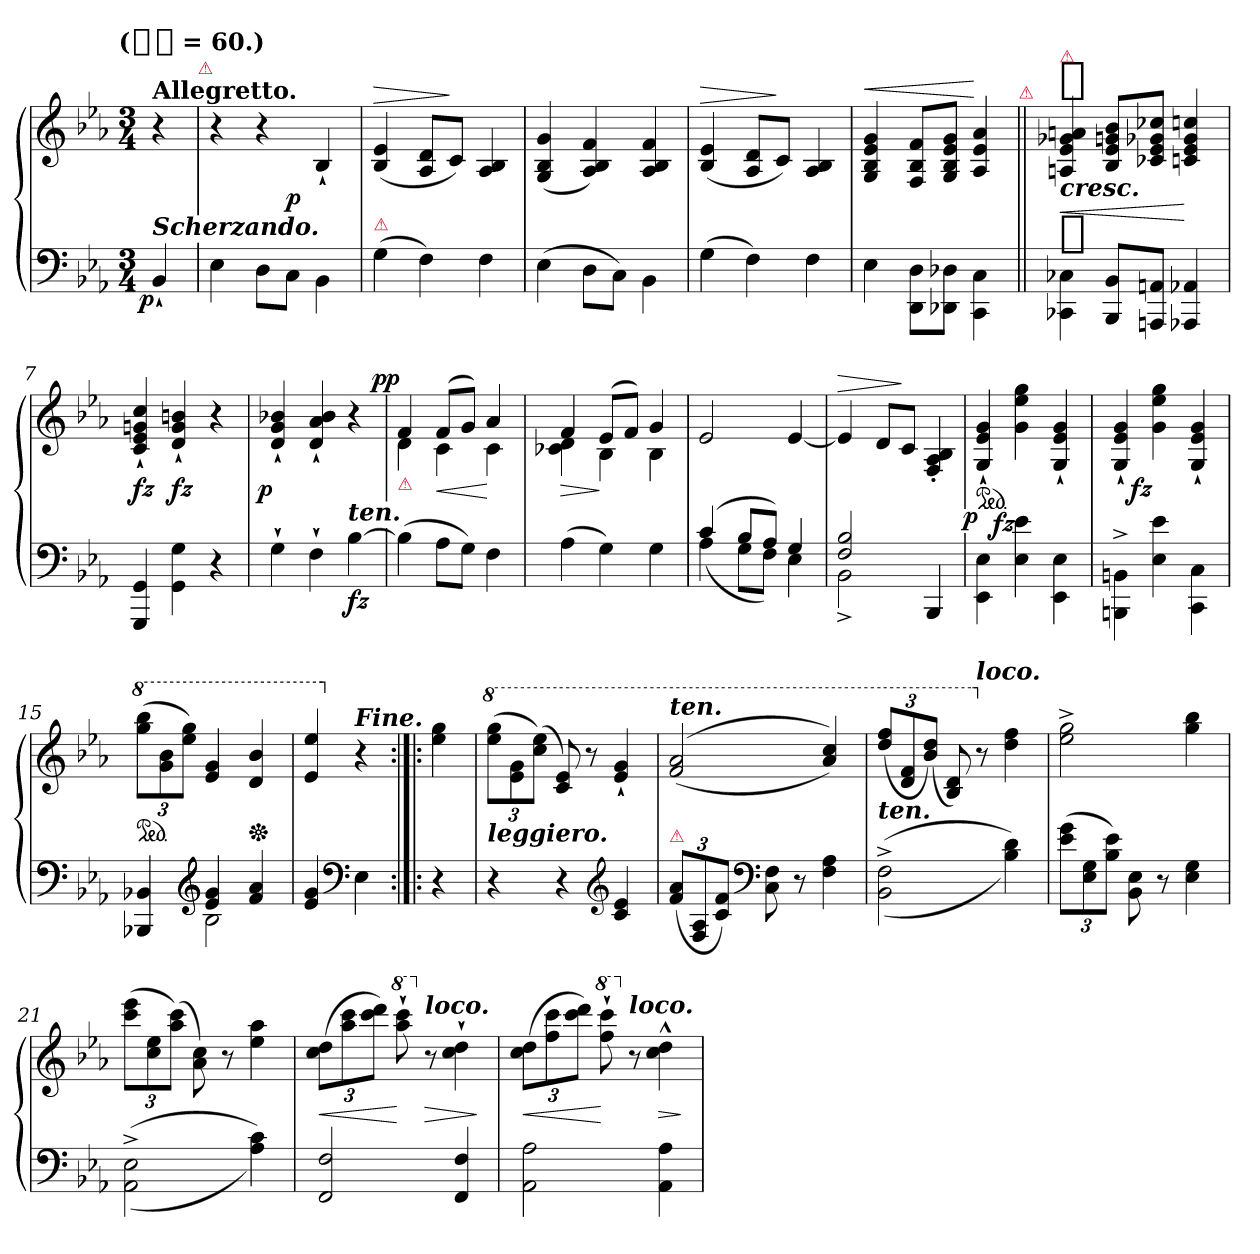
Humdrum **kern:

**kern	**kern	**dynam
*part1	*part1	*part1
*staff2	*staff1	*staff1/2
*clefF4	*clefG2	*
*k[b-e-a-]	*k[b-e-a-]	*
*c:	*c:	*
!!LO:TX:omd:t=([half-dot] = 60.)
*M3/4	*M3/4	*
*MM180	*MM180	*
=	=	=
!	!LO:TX:a:B:t=Allegretto.	!
!LO:TX:a:Bi:t=Scherzando.	!	!
!	!	!LO:DY:b=2:rj
4BB-`<	4r	p
!	!LO:TX:a:color=crimson:t=⚠	!
=1	=1	=1
*	*^	*
4E-	4r	4.ryy	.
8D\L	4r	.	.
8CJ	.	4.ryy	p
4BB-\	4B-`>/	.	.
=2	=2	=2	=2
!	!LO:TX:a:color=crimson:t=⚠	!	!
!LO:TX:a:color=crimson:t=⚠	!	!	!
!	!	!	!LO:HP:a
!	!	!	!LO:HP:n=1:b
*	*v	*v	*
(<4G\	(>4B-/ 4e-/	> >
4F\)	8A-/ 8d/L	.
.	8cJ)	]
4F\	4A-/ 4B-/	]
=3	=3	=3
(<4E-\	(>4G/ 4B-/ 4g/	.
8D\L	4A-/ 4B-/ 4f/)	.
8C\J)	.	.
4BB-\	4A-/ 4B-/ 4f/	.
=4	=4	=4
!	!	!LO:HP:a
(<4G\	(>4B-/ 4e-/	>
4F\)	8A-/ 8d/L	.
.	8cJ)	]
4F\	4A-/ 4B-/	.
=5	=5	=5
!	!	!LO:HP:a
4E-\	4G/ 4B-/ 4e-/ 4g/	<
8DD\ 8D\L	8F/ 8B-/ 8f/L	.
8DD-X\ 8D-X\J	8G/ 8B-/ 8e-/ 8g/J	.
4CC\ 4C\	4A-/ 4e-/ 4a-/	[
!	!LO:TX:a:color=crimson:t=⚠	!
=6||	=6||	=6||
!	!LO:TX:c:Bi:t=cresc.	!
!	!LO:TX:a:t=[segno]	!
!	!LO:TX:a:color=crimson:t=⚠	!
!LO:TX:a:t=[segno]	!	!
4CC-X\ 4C-X\	4An/ 4e-/ 4g-X/ 4an/	<
8BBB- 8BB-L	8B- 8e- 8gn 8b-L	.
8AAAn 8AAnJ	8c-X 8e- 8g-X 8cc-XJ	.
4AAA-X 4AA-X	4cn 4e- 4g- 4ccn	[
=7	=7	=7
4GGG 4GG	4c`> 4e-`> 4gn`> 4cc`>	fz
4GG\ 4G\	4d`> 4g`> 4bn`>	fz
4r	4r	.
=8	=8	=8
!	!	!LO:DY:rj
4G`>	4d`< 4g`< 4b-X`<	p
4F`>	4d`< 4a-`< 4b-`<	.
!LO:TX:a:Bi:t=ten.	!	!
!	!	!LO:DY:b=2
[4B-	4r	fz
=9	=9	=9
*	*^	*
!	!LO:TX:b:color=crimson:t=⚠	!	!
!	!	!	!LO:DY:a:rj
(>4B-]	4f	4d	p p
8A-L	(<8fL	4c	<
8GJ)	8gJ)	.	.
4F	4a-	4c	[
=10	=10	=10	=10
!	!	!	!LO:HP:b
(>4A-	4f	4c-X 4d	>
4G)	(<8e-L	4B-	]
.	8fJ)	.	.
4G	4g	4B-	.
*	*v	*v	*
=11	=11	=11
*^	*	*
(>4c	(<4A-	2e-	.
8B-L	8GL	.	.
8A-J)	8FJ)	.	.
4G	4E-	[4e-	.
=12	=12	=12	=12
!	!	!	!LO:HP:a
2F 2B-	2BB-^<	4e-]	>
.	.	8dL	.
.	.	8cJ	]
4ryy	4BBB-	4F'>/ 4A-'>/ 4B-'>/	.
=13	=13	=13	=13
!	!	!LO:TX:b:color=crimson:t=⚠	!
!	!	!	!LO:DY:rj
*v	*v	*	*
*	*ped	*
4EE-\ 4E-\	4G`>/ 4e-`>/ 4g`>/	p
!	!	!LO:DY:rj
4E- 4e-	4g 4ee- 4gg	fz
4EE-\ 4E-\	4G`>/ 4e-`>/ 4g`>/	.
=14	=14	=14
4BBBn^<\ 4BBn^<\	4G`>/ 4e-`>/ 4g`>/	.
!	!	!LO:DY:rj
4E- 4e-	4g 4ee- 4gg	fz
4CC\ 4C\	4G`>/ 4e-`>/ 4g`>/	.
=15	=15	=15
*^	*	*
*	*	*8va	*
!	!	!LO:TX:a:color=crimson:t=⚠	!
*	*	*ped	*
4BBB-X 4BB-X	4ryy	(>12ggg 12bbb-L	.
.	.	12gg 12bb-	.
.	.	12eee- 12gggJ)	.
*clefG2	*	*	*
4e- 4g	2B-	4ee- 4gg	.
*	*	*Xped	*
4f 4a-	.	4dd 4bb-	.
*v	*v	*	*
=16	=16	=16
4e- 4g	4ee- 4eee-	.
*clefF4	*	*
*	*X8va	*
!	!LO:TX:a:Bi:t=Fine.	!
4E-	4r	.
=:|!|:	=:|!|:	=:|!|:
4r	4ee- 4gg	.
=17	=17	=17
*	*8va	*
!	!LO:TX:b:Bi:t=leggiero.	!
4r	(>12eee- 12gggL	.
.	12ee- 12gg	.
.	(>12ccc 12eee-J)	.
4r	8cc 8ee-)	.
.	8r	.
*clefG2	*	*
4c 4e-	4ee-`< 4gg`<	.
=18	=18	=18
!	!LO:TX:a:Bi:t=ten.	!
!LO:TX:a:color=crimson:t=⚠	!	!
(<12f 12a-L	(<(<2ff 2aa-	.
12F 12A-	.	.
12c 12fJ)	.	.
*clefF4	*	*
8C 8F	.	.
8r	.	.
4F 4A-	4aa-/ 4ccc/))	.
=19	=19	=19
!LO:TX:a:Bi:t=ten.	!	!
(>(>2BB-^< 2F^<	(>12ddd 12fffL	.
.	12dd 12ff	.
.	(>12bb- 12dddJ)	.
.	8b- 8dd)	.
*	*X8va	*
!	!LO:TX:a:Bi:t=loco.	!
.	8r	.
4B- 4d))	4dd 4ff	.
=20	=20	=20
(>12e- 12gL	2ee-^> 2gg^>	.
12E- 12G	.	.
12B- 12e-J)	.	.
8BB-\ 8E-\	.	.
8r	.	.
4E- 4G	4gg 4bb-	.
=21	=21	=21
(>(>2AA-^<\ 2E-^<\	(>12ccc 12eee-L	.
.	12cc 12ee-	.
.	(>12aa- 12cccJ)	.
.	8a- 8cc)	.
.	8r	.
4A- 4c))	4ee- 4aa-	.
=22	=22	=22
2FF 2F	(12cc 12ddL	<
.	12aa- 12ccc	.
.	12ccc 12dddJ)	.
*	*8va	*
.	8aaa-`> 8cccc`>	[
*	*X8va	*
!	!LO:TX:a:Bi:t=loco.	!
.	8r	>
4FF 4F	4cc`> 4dd`>	.
.	.	]
=23	=23	=23
2AA- 2A-	(>12cc 12ddL	<
.	12ff 12ccc	.
.	12ccc 12dddJ)	.
*	*8va	*
.	8fff`> 8cccc`>	[
*	*X8va	*
!	!LO:TX:a:Bi:t=loco.	!
.	8r	.
4AA- 4A-	4cc^^> 4dd^^>	>
.	.	]
=	=	=
*-	*-	*-
